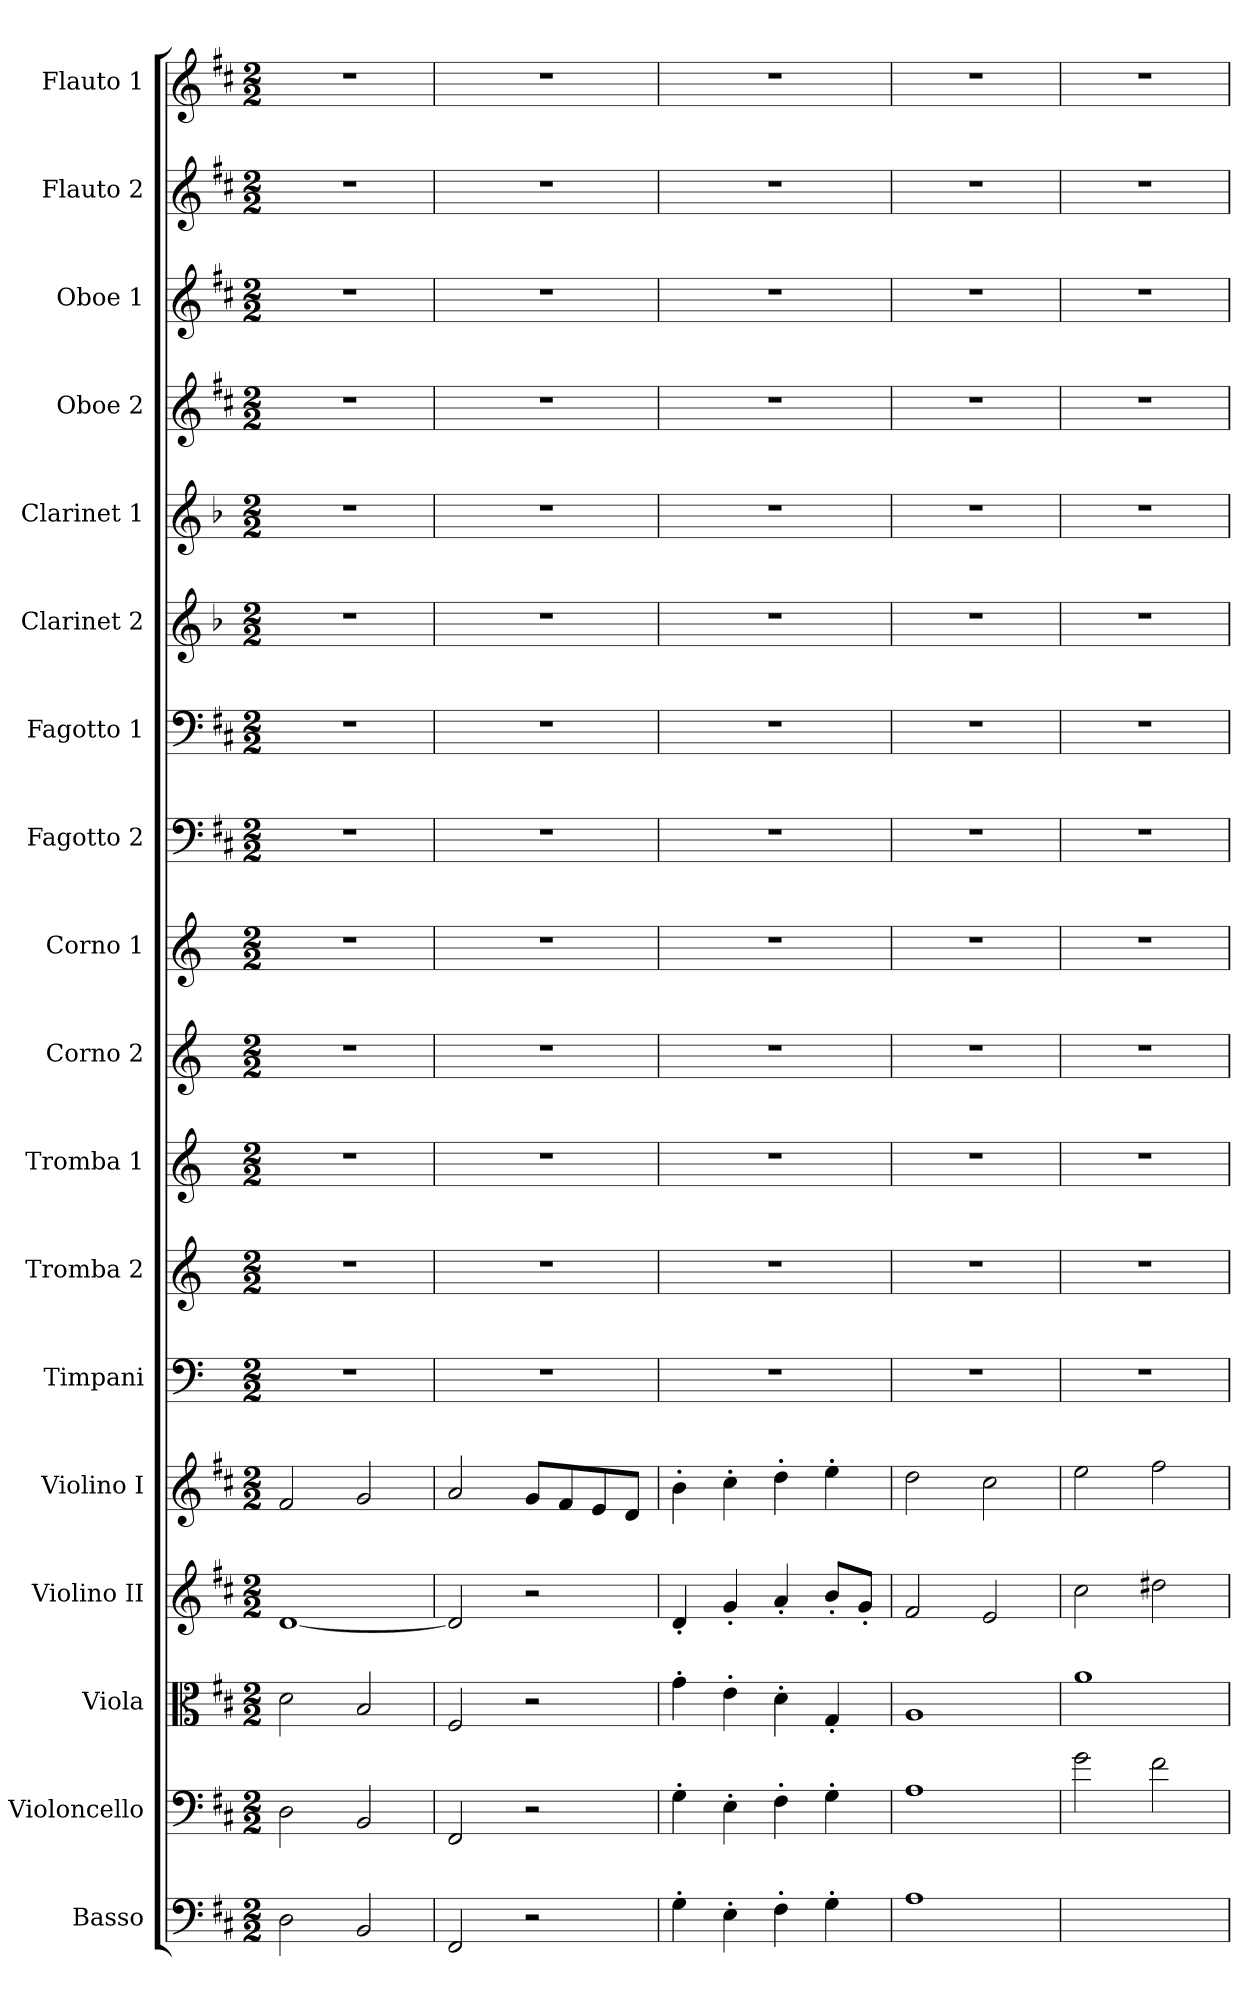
**kern	**kern	**kern	**kern	**kern	**kern	**kern	**kern	**kern	**kern	**kern	**kern	**kern	**kern	**kern	**kern	**kern	**kern
*part18	*part17	*part16	*part15	*part14	*part13	*part12	*part11	*part10	*part9	*part8	*part7	*part6	*part5	*part4	*part3	*part2	*part1
*staff18	*staff17	*staff16	*staff15	*staff14	*staff13	*staff12	*staff11	*staff10	*staff9	*staff8	*staff7	*staff6	*staff5	*staff4	*staff3	*staff2	*staff1
*I"Basso	*I"Violoncello	*I"Viola	*I"Violino II	*I"Violino I	*I"Timpani	*I"Tromba 2	*I"Tromba 1	*I"Corno 2	*I"Corno 1	*I"Fagotto 2	*I"Fagotto 1	*I"Clarinet 2	*I"Clarinet 1	*I"Oboe 2	*I"Oboe 1	*I"Flauto 2	*I"Flauto 1
*	*I'Vc	*I'Vla	*I'Vln	*I'Vln	*	*	*	*	*	*	*	*I'Cl	*I'Cl	*I'Ob	*I'Ob	*I'Fl	*I'Fl
*clefF4	*clefF4	*clefC3	*clefG2	*clefG2	*clefF4	*clefG2	*clefG2	*clefG2	*clefG2	*clefF4	*clefF4	*clefG2	*clefG2	*clefG2	*clefG2	*clefG2	*clefG2
*ITrd7c12	*	*	*	*	*	*ITrd-1c-2	*ITrd-1c-2	*ITrd6c10	*ITrd6c10	*	*	*ITrd2c3	*ITrd2c3	*	*	*	*
*k[f#c#]	*k[f#c#]	*k[f#c#]	*k[f#c#]	*k[f#c#]	*	*	*	*	*	*k[f#c#]	*k[f#c#]	*k[f#c#]	*k[f#c#]	*k[f#c#]	*k[f#c#]	*k[f#c#]	*k[f#c#]
*M2/2	*M2/2	*M2/2	*M2/2	*M2/2	*M2/2	*M2/2	*M2/2	*M2/2	*M2/2	*M2/2	*M2/2	*M2/2	*M2/2	*M2/2	*M2/2	*M2/2	*M2/2
=1	=1	=1	=1	=1	=1	=1	=1	=1	=1	=1	=1	=1	=1	=1	=1	=1	=1
2DD	2D	2d	[1d	2f#	1r	1r	1r	1r	1r	1r	1r	1r	1r	1r	1r	1r	1r
2BBB	2BB	2B	.	2g	.	.	.	.	.	.	.	.	.	.	.	.	.
=2	=2	=2	=2	=2	=2	=2	=2	=2	=2	=2	=2	=2	=2	=2	=2	=2	=2
2FFF#	2FF#	2F#	2d]	2a	1r	1r	1r	1r	1r	1r	1r	1r	1r	1r	1r	1r	1r
2r	2r	2r	2r	8g/L	.	.	.	.	.	.	.	.	.	.	.	.	.
.	.	.	.	8f#/	.	.	.	.	.	.	.	.	.	.	.	.	.
.	.	.	.	8e/	.	.	.	.	.	.	.	.	.	.	.	.	.
.	.	.	.	8d/J	.	.	.	.	.	.	.	.	.	.	.	.	.
=3	=3	=3	=3	=3	=3	=3	=3	=3	=3	=3	=3	=3	=3	=3	=3	=3	=3
4GG'	4G'	4g'	4d'	4b'	1r	1r	1r	1r	1r	1r	1r	1r	1r	1r	1r	1r	1r
4EE'	4E'	4e'	4g'	4cc#'	.	.	.	.	.	.	.	.	.	.	.	.	.
4FF#'	4F#'	4d'	4a'	4dd'	.	.	.	.	.	.	.	.	.	.	.	.	.
4GG'	4G'	4G'	8b'/L	4ee'	.	.	.	.	.	.	.	.	.	.	.	.	.
.	.	.	8g'/J	.	.	.	.	.	.	.	.	.	.	.	.	.	.
=4	=4	=4	=4	=4	=4	=4	=4	=4	=4	=4	=4	=4	=4	=4	=4	=4	=4
1AA	1A	1A	2f#	2dd	1r	1r	1r	1r	1r	1r	1r	1r	1r	1r	1r	1r	1r
.	.	.	2e	2cc#	.	.	.	.	.	.	.	.	.	.	.	.	.
=5	=5	=5	=5	=5	=5	=5	=5	=5	=5	=5	=5	=5	=5	=5	=5	=5	=5
1ryy	2g	1a	2cc#	2ee	1r	1r	1r	1r	1r	1r	1r	1r	1r	1r	1r	1r	1r
.	2f#	.	2dd#X	2ff#	.	.	.	.	.	.	.	.	.	.	.	.	.
=	=	=	=	=	=	=	=	=	=	=	=	=	=	=	=	=	=
*-	*-	*-	*-	*-	*-	*-	*-	*-	*-	*-	*-	*-	*-	*-	*-	*-	*-
